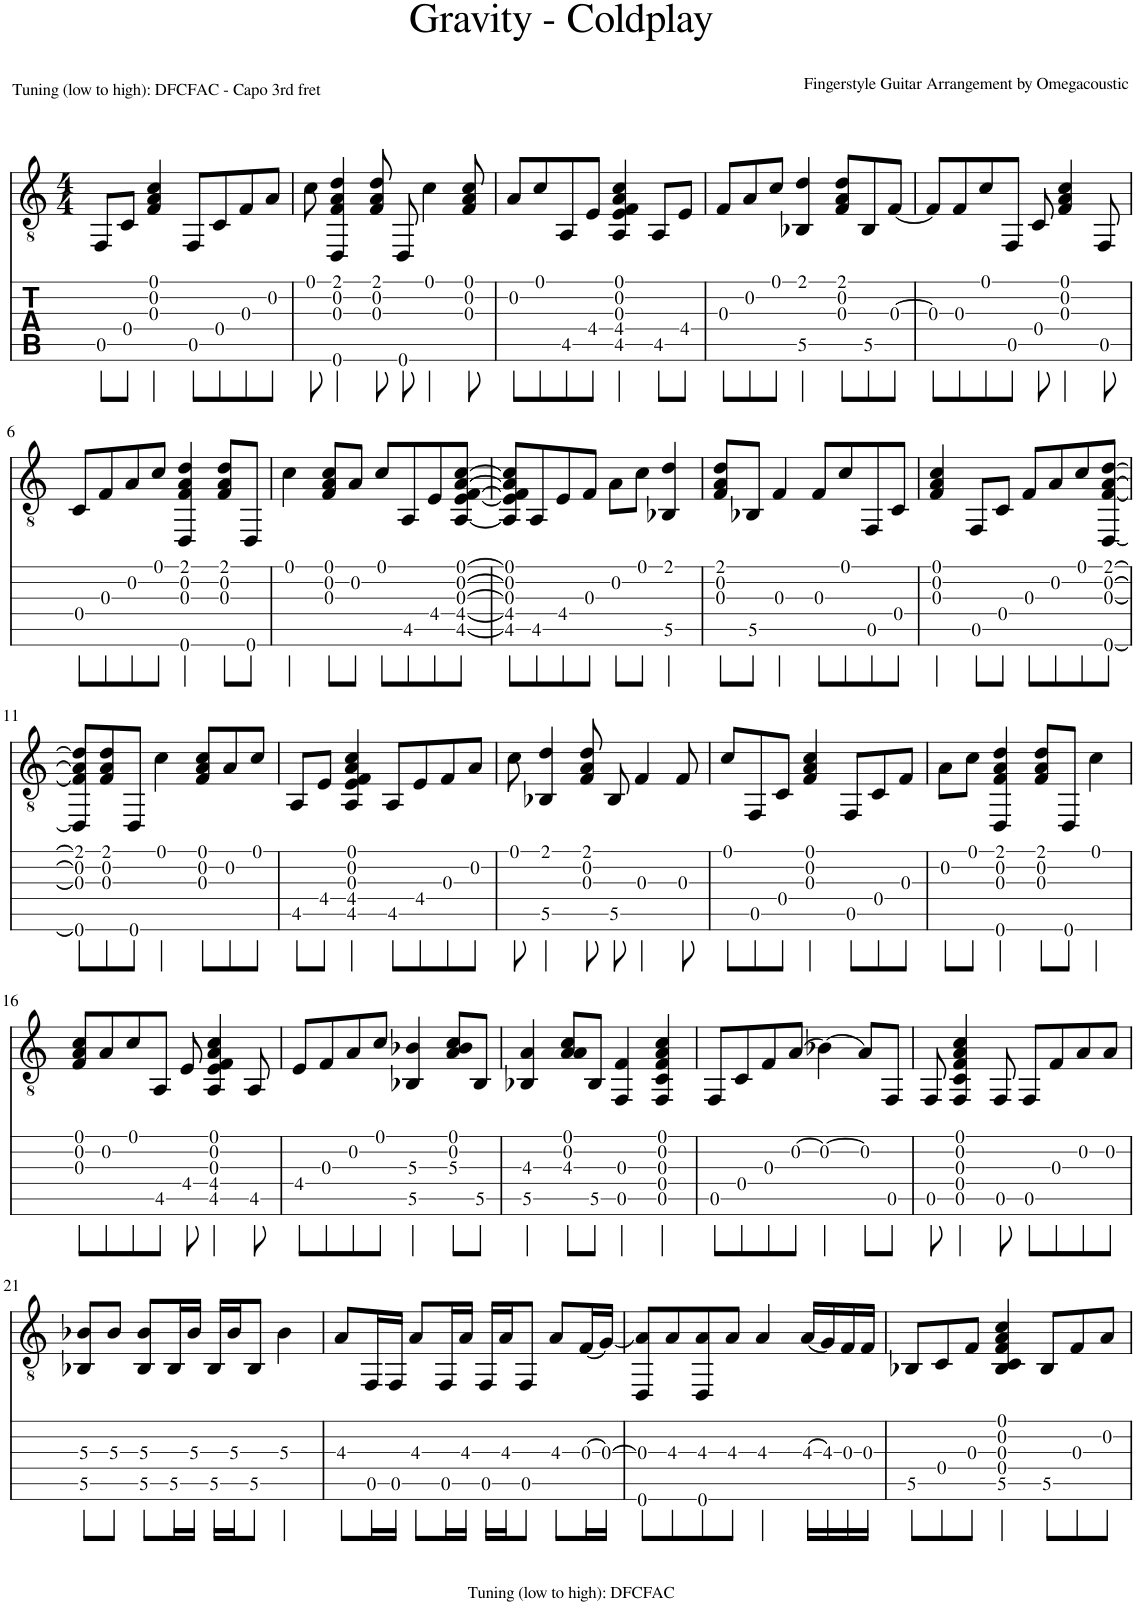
**kern	**kern
*part1	*part1
*staff2	*staff1
*I"Acoustic Guitar	*
*I'Guit.	*
*stria6	*
*	*clefGv2
*k[]	*k[]
*M4/4	*M4/4
=1	=1
8FF\L	8FF/L
8C\J	8C/J
4F\ 4A\ 4c\	4F/ 4A/ 4c/
8FF\L	8FF/L
8C\	8C/
8F\	8F/
8A\J	8A/J
=2	=2
8c\	8c\
4DD\ 4F\ 4A\ 4d\	4DD/ 4F/ 4A/ 4d/
8F\ 8A\ 8d\	8F/ 8A/ 8d/
8DD\	8DD/
4c\	4c\
8F\ 8A\ 8c\	8F/ 8A/ 8c/
=3	=3
8A\L	8A/L
8c\	8c/
8AA\	8AA/
8E\J	8E/J
4AA\ 4E\ 4F\ 4A\ 4c\	4AA/ 4E/ 4F/ 4A/ 4c/
8AA\L	8AA/L
8E\J	8E/J
=4	=4
8F\L	8F/L
8A\	8A/
8c\J	8c/J
4BB-\ 4d\	4BB-X/ 4d/
8F\ 8A\ 8d\L	8F/ 8A/ 8d/L
8BB-\	8BB-/
[8F\J	[8F/J
=5	=5
8F\L]	8F/L]
8F\	8F/
8c\	8c/
8FF\J	8FF/J
8C\	8C/
4F\ 4A\ 4c\	4F/ 4A/ 4c/
8FF\	8FF/
!!LO:LB:g=z
=6	=6
8C\L	8C/L
8F\	8F/
8A\	8A/
8c\J	8c/J
4DD\ 4F\ 4A\ 4d\	4DD/ 4F/ 4A/ 4d/
8F\ 8A\ 8d\L	8F/ 8A/ 8d/L
8DD\J	8DD/J
=7	=7
4c\	4c\
8F\ 8A\ 8c\L	8F/ 8A/ 8c/L
8A\J	8A/J
8c\L	8c/L
8AA\	8AA/
8E\	8E/
[8AA\ [8E\ [8F\ [8A\ [8c\J	[8AA/ [8E/ [8F/ [8A/ [8c/J
=8	=8
8AA\] 8E\] 8F\] 8A\] 8c\]L	8AA/] 8E/] 8F/] 8A/] 8c/]L
8AA\	8AA/
8E\	8E/
8F\J	8F/J
8A\L	8A\L
8c\J	8c\J
4BB-\ 4d\	4BB-X/ 4d/
=9	=9
8F\ 8A\ 8d\L	8F/ 8A/ 8d/L
8BB-\J	8BB-X/J
4F\	4F/
8F\L	8F/L
8c\	8c/
8FF\	8FF/
8C\J	8C/J
=10	=10
4F\ 4A\ 4c\	4F/ 4A/ 4c/
8FF\L	8FF/L
8C\J	8C/J
8F\L	8F/L
8A\	8A/
8c\	8c/
[8DD\ [8F\ [8A\ [8d\J	[8DD/ [8F/ [8A/ [8d/J
!!LO:LB:g=z
=11	=11
8DD\] 8F\] 8A\] 8d\]L	8DD/] 8F/] 8A/] 8d/]L
8F\ 8A\ 8d\	8F/ 8A/ 8d/
8DD\J	8DD/J
4c\	4c\
8F\ 8A\ 8c\L	8F/ 8A/ 8c/L
8A\	8A/
8c\J	8c/J
=12	=12
8AA\L	8AA/L
8E\J	8E/J
4AA\ 4E\ 4F\ 4A\ 4c\	4AA/ 4E/ 4F/ 4A/ 4c/
8AA\L	8AA/L
8E\	8E/
8F\	8F/
8A\J	8A/J
=13	=13
8c\	8c\
4BB-\ 4d\	4BB-X/ 4d/
8F\ 8A\ 8d\	8F/ 8A/ 8d/
8BB-\	8BB-/
4F\	4F/
8F\	8F/
=14	=14
8c\L	8c/L
8FF\	8FF/
8C\J	8C/J
4F\ 4A\ 4c\	4F/ 4A/ 4c/
8FF\L	8FF/L
8C\	8C/
8F\J	8F/J
=15	=15
8A\L	8A\L
8c\J	8c\J
4DD\ 4F\ 4A\ 4d\	4DD/ 4F/ 4A/ 4d/
8F\ 8A\ 8d\L	8F/ 8A/ 8d/L
8DD\J	8DD/J
4c\	4c\
!!LO:LB:g=z
=16	=16
8F\ 8A\ 8c\L	8F/ 8A/ 8c/L
8A\	8A/
8c\	8c/
8AA\J	8AA/J
8E\	8E/
4AA\ 4E\ 4F\ 4A\ 4c\	4AA/ 4E/ 4F/ 4A/ 4c/
8AA\	8AA/
=17	=17
8E\L	8E/L
8F\	8F/
8A\	8A/
8c\J	8c/J
4BB-\ 4B-\	4BB-X/ 4B-X/
8B-\ 8A\ 8c\L	8A/ 8B-/ 8c/L
8BB-\J	8BB-/J
=18	=18
4BB-\ 4A\	4BB-X/ 4A/
8A\ 8A\ 8c\L	8A/ 8A/ 8c/L
8BB-\J	8BB-/J
4FF\ 4F\	4FF/ 4F/
4FF\ 4C\ 4F\ 4A\ 4c\	4FF/ 4C/ 4F/ 4A/ 4c/
=19	=19
8FF\L	8FF/L
8C\	8C/
8F\	8F/
[8A\J	[8A/J
4B-\_	4B-X\_
8A\L]	8A/L]
8FF\J	8FF/J
=20	=20
8FF\	8FF/
4FF\ 4C\ 4F\ 4A\ 4c\	4FF/ 4C/ 4F/ 4A/ 4c/
8FF\	8FF/
8FF\L	8FF/L
8F\	8F/
8A\	8A/
8A\J	8A/J
!!LO:LB:g=z
=21	=21
8BB-\ 8B-\L	8BB-X/ 8B-X/L
8B-\J	8B-/J
8BB-\ 8B-\L	8BB-/ 8B-/L
16BB-\L	16BB-/L
16B-\JJ	16B-/JJ
16BB-\LL	16BB-/LL
16B-\J	16B-/J
8BB-\J	8BB-/J
4B-\	4B-\
=22	=22
8A\L	8A/L
16FF\L	16FF/L
16FF\JJ	16FF/JJ
8A\L	8A/L
16FF\L	16FF/L
16A\JJ	16A/JJ
16FF\LL	16FF/LL
16A\J	16A/J
8FF\J	8FF/J
8A\L	8A/L
[16F\L	[16F/L
16G\JJ_	16G/JJ_
=23	=23
8DD\ 8A\]L	8DD/ 8A/]L
8A\	8A/
8DD\ 8A\	8DD/ 8A/
8A\J	8A/J
4A\	4A/
[16A\LL	[16A/LL
16G\]	16G/]
16F\	16F/
16F\JJ	16F/JJ
=24	=24
8BB-\L	8BB-X/L
8C\	8C/
8F\J	8F/J
4BB-\ 4C\ 4F\ 4A\ 4c\	4BB-/ 4C/ 4F/ 4A/ 4c/
8BB-\L	8BB-/L
8F\	8F/
8A\J	8A/J
=	=
*-	*-
